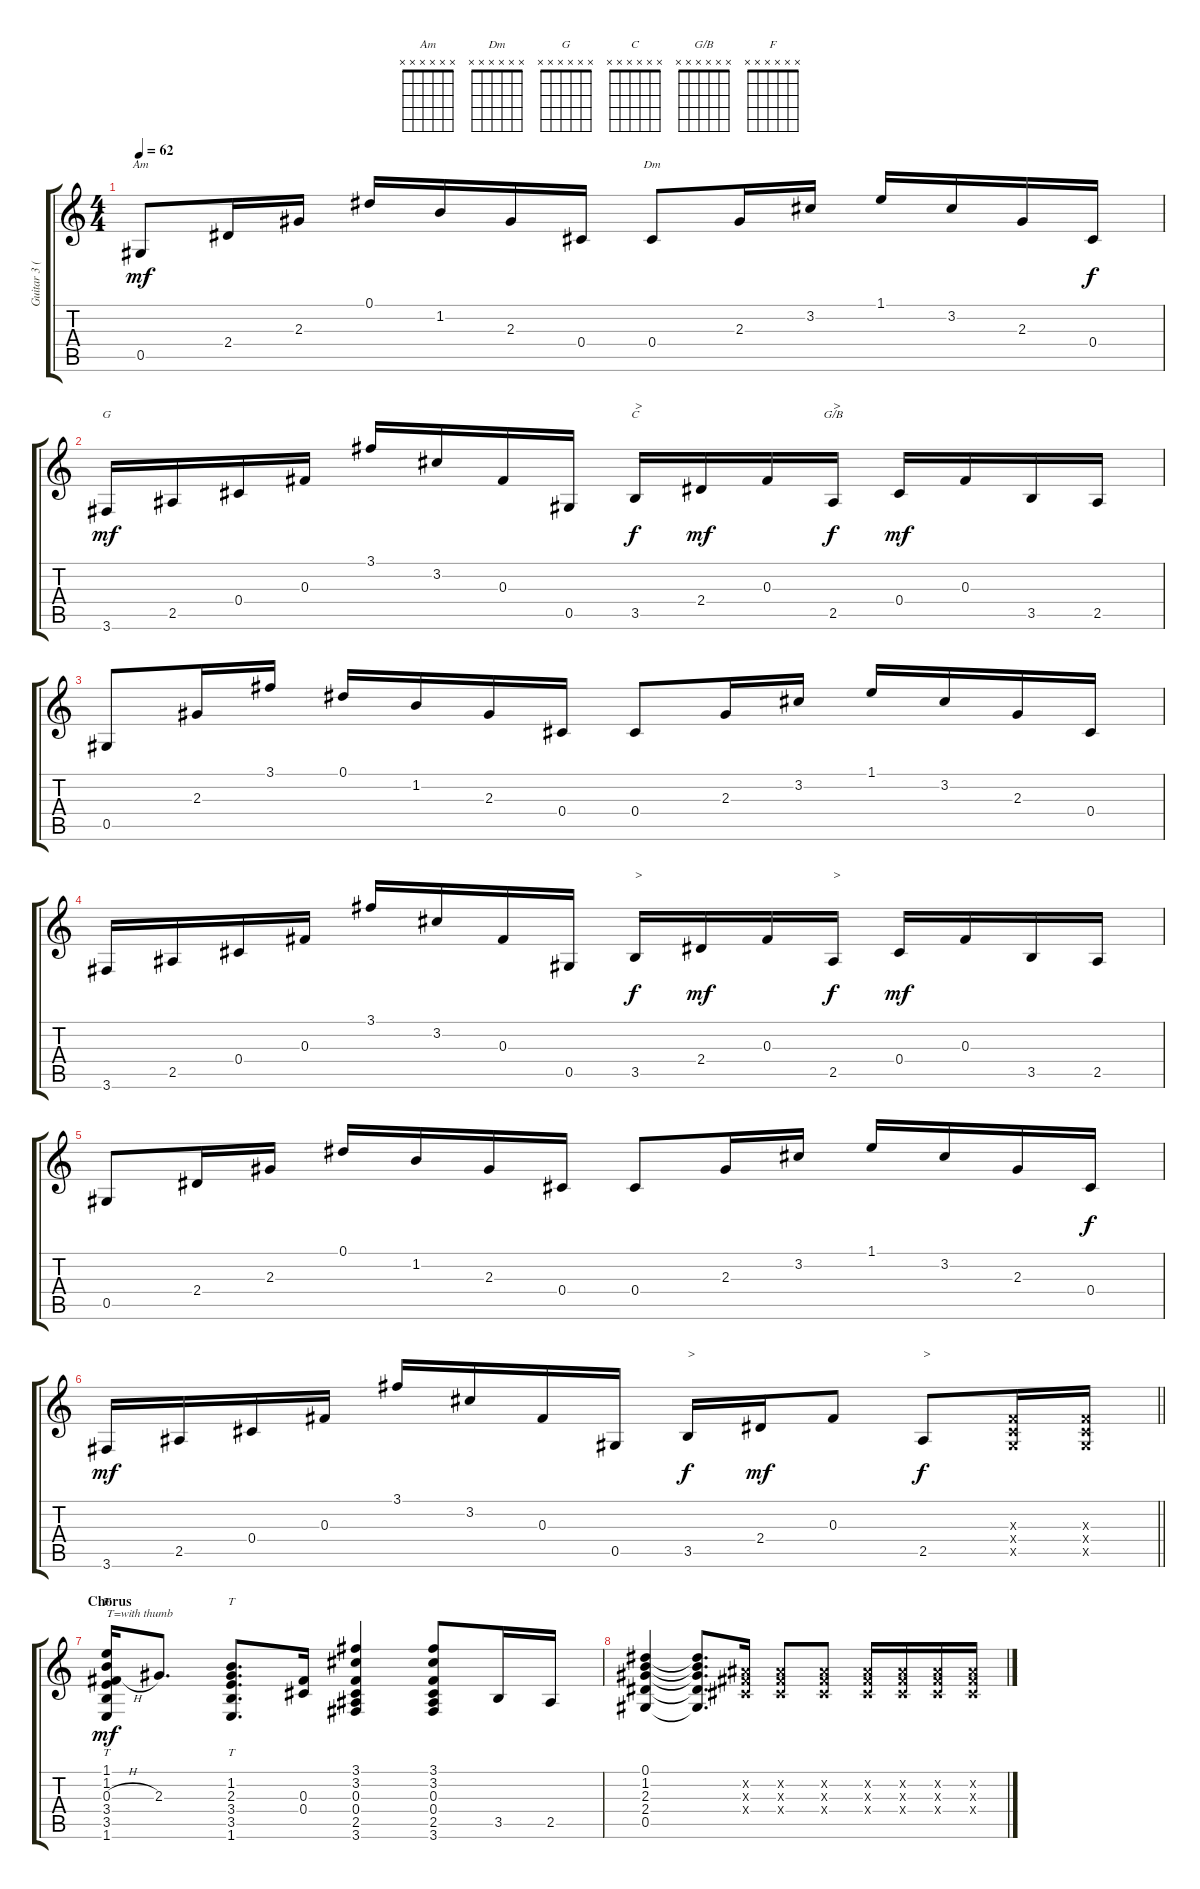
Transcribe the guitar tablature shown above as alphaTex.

\track ("Guitar 3 (Izzy)" "Guitar 3 (") {instrument electricguitarjazz}
\staff {score tabs}
\tuning (Eb4 Bb3 Gb3 Db3 Ab2 Eb2) {hide}
\chord ("Am" x x x x x x)
\chord ("Dm" x x x x x x)
\chord ("G" x x x x x x)
\chord ("C" x x x x x x)
\chord ("G/B" x x x x x x)
\chord ("F" x x x x x x)
\ts (4 4)
\tempo 62
\clef g2
\ks c
0.5.8{ch "Am" dy mf} 2.4.16 2.3.16 0.1.16 1.2.16 2.3.16 0.4.16 0.4.8{ch "Dm"} 2.3.16 3.2.16 1.1.16 3.2.16 2.3.16 0.4.16{dy f} |
3.6.16{ch "G" dy mf} 2.5.16 0.4.16 0.3.16 3.1.16 3.2.16 0.3.16 0.5.16 3.5.16{ch "C" txt ">" dy f} 2.4.16{dy mf} 0.3.16 2.5.16{ch "G/B" txt ">" dy f} 0.4.16{dy mf} 0.3.16 3.5.16 2.5.16 |
0.5.8 2.3.16 3.1.16 0.1.16 1.2.16 2.3.16 0.4.16 0.4.8 2.3.16 3.2.16 1.1.16 3.2.16 2.3.16 0.4.16 |
3.6.16 2.5.16 0.4.16 0.3.16 3.1.16 3.2.16 0.3.16 0.5.16 3.5.16{txt ">" dy f} 2.4.16{dy mf} 0.3.16 2.5.16{txt ">" dy f} 0.4.16{dy mf} 0.3.16 3.5.16 2.5.16 |
0.5.8 2.4.16 2.3.16 0.1.16 1.2.16 2.3.16 0.4.16 0.4.8 2.3.16 3.2.16 1.1.16 3.2.16 2.3.16 0.4.16{dy f} |
\barLineRight lightlight
3.6.16{dy mf} 2.5.16 0.4.16 0.3.16 3.1.16 3.2.16 0.3.16 0.5.16 3.5.16{txt ">" dy f} 2.4.16{dy mf} 0.3.8 2.5.8{txt ">" dy f} (0.3{x} 0.4{x} 0.5{x}).16 (0.3{x} 0.4{x} 0.5{x}).16 |
\section ("" "Chorus")
(1.1 1.2 0.3{h} 3.4 3.5 1.6).16{tt ch "F" txt "T=with thumb" dy mf} 2.3.8{d} (1.2 2.3 3.4 3.5 1.6).8{tt d} (0.3 0.4).16 (3.1 3.2 0.3 0.4 2.5 3.6).4 (3.1 3.2 0.3 0.4 2.5 3.6).8 3.5.16 2.5.16 |
(0.1 1.2 2.3 2.4 0.5).4 (0.1{t} 1.2{t} 2.3{t} 2.4{t} 0.5{t}).8{d} (0.2{x} 0.3{x} 0.4{x}).16 (0.2{x} 0.3{x} 0.4{x}).8 (0.2{x} 0.3{x} 0.4{x}).8 (0.2{x} 0.3{x} 0.4{x}).16 (0.2{x} 0.3{x} 0.4{x}).16 (0.2{x} 0.3{x} 0.4{x}).16 (0.2{x} 0.3{x} 0.4{x}).16
